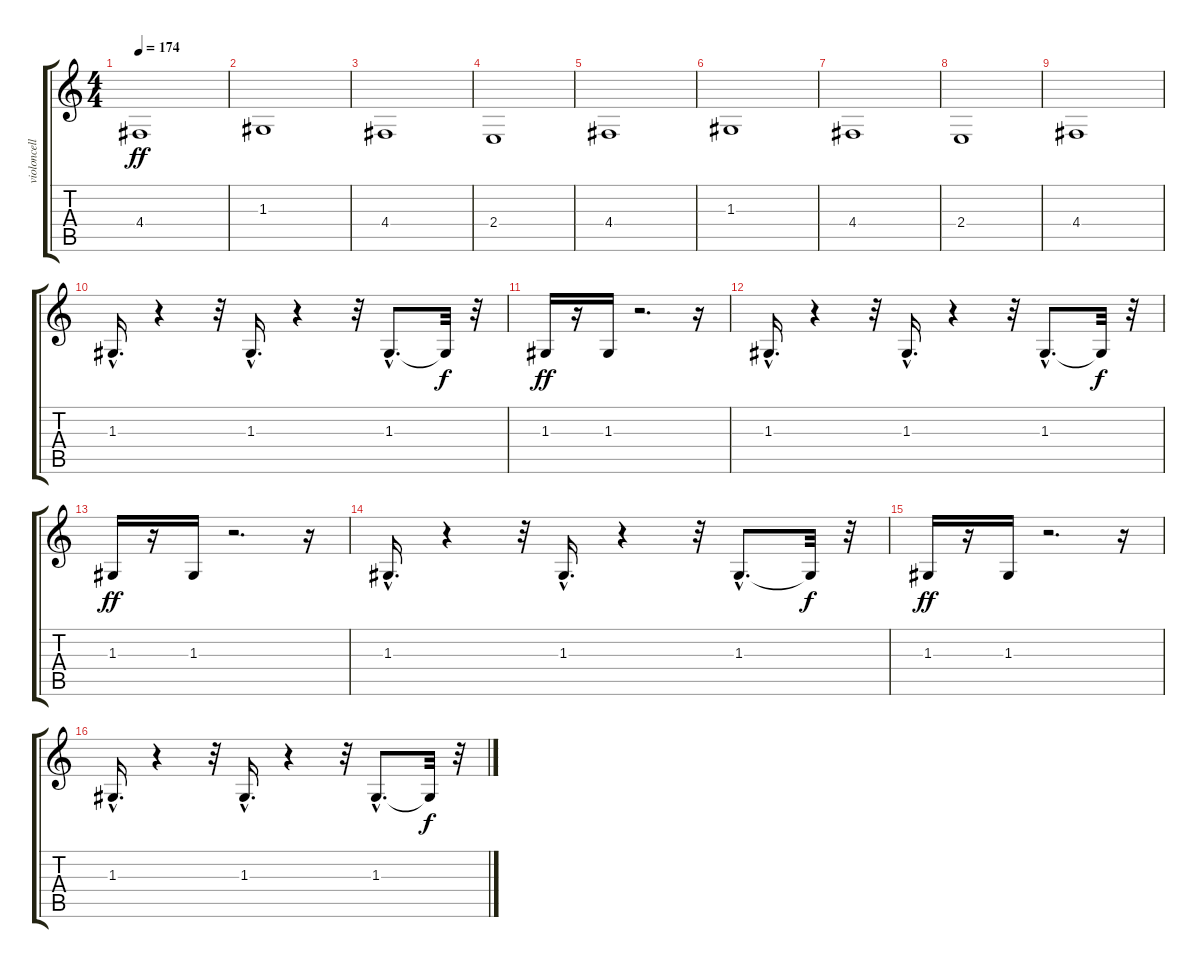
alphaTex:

\track ("violoncelle" "violoncell") {instrument stringensemble1}
\staff {score tabs}
\tuning (E4 B3 G3 D3 A2 E2) {hide}
\ts (4 4)
\tempo 174
\clef g2
\ks c
4.4.1{dy ff} |
1.3.1 |
4.4.1 |
2.4.1 |
4.4.1 |
1.3.1 |
4.4.1 |
2.4.1 |
4.4.1 |
1.3{hac}.16{d} r.4 r.32 1.3{hac}.16{d} r.4 r.32 1.3{hac}.8{d} 1.3{t}.32{dy f} r.32 |
1.3.16{dy ff} r.16 1.3.16 r.2{d} r.16 |
1.3{hac}.16{d} r.4 r.32 1.3{hac}.16{d} r.4 r.32 1.3{hac}.8{d} 1.3{t}.32{dy f} r.32 |
1.3.16{dy ff} r.16 1.3.16 r.2{d} r.16 |
1.3{hac}.16{d} r.4 r.32 1.3{hac}.16{d} r.4 r.32 1.3{hac}.8{d} 1.3{t}.32{dy f} r.32 |
1.3.16{dy ff} r.16 1.3.16 r.2{d} r.16 |
1.3{hac}.16{d} r.4 r.32 1.3{hac}.16{d} r.4 r.32 1.3{hac}.8{d} 1.3{t}.32{dy f} r.32
